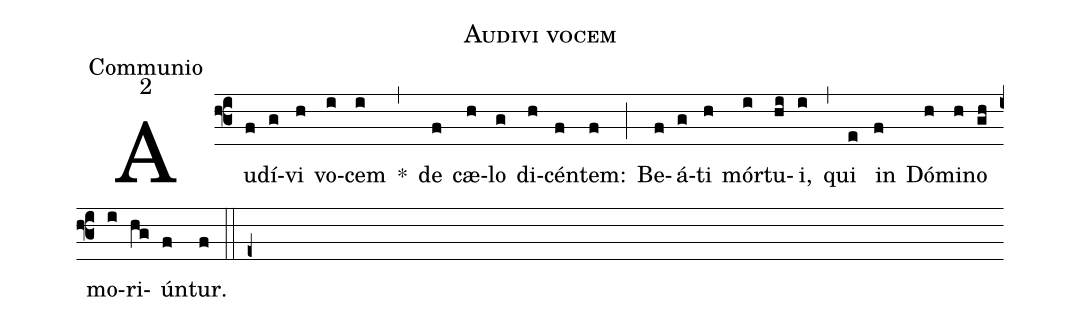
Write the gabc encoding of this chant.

name:Audivi vocem;
office-part:Communio;
mode:2;
%%
(f3) Au(f)dí(g)vi(h) vo(i)cem(i) *(,) de(f) cæ(h)lo(g) di(h)cén(f)tem:(f) (;) Be(f)á(g)ti(h) mór(i)tu(hi)i,(i) (,) qui(e) in(f) Dó(h)mi(h)no(gh) mo(i)ri(hg)ún(f)tur.(f) (::e+)
